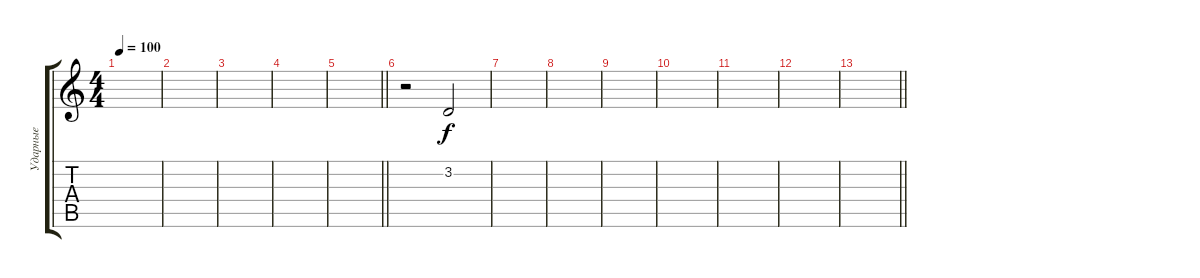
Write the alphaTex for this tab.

\track ("Ударные" "Ударные") {instrument reversecymbal}
\staff {score tabs}
\tuning (E4 B3 G3 D3 A2 E2) {hide}
\ts (4 4)
\tempo 100
\clef g2
\ks c
|
|
|
|
\barLineRight lightlight
|
r.2 3.2.2 |
|
|
|
|
|
|
\barLineRight lightlight
